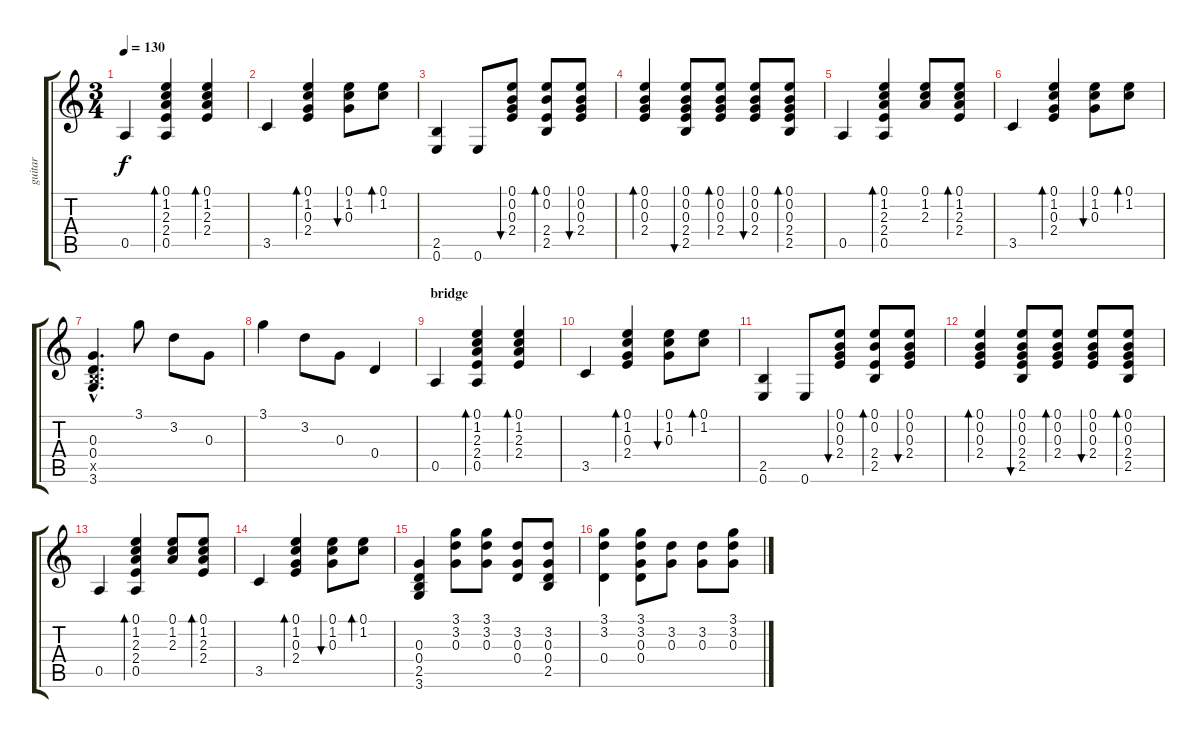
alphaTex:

\track ("guitar" "guitar") {instrument acousticguitarsteel}
\staff {score tabs}
\tuning (E4 B3 G3 D3 A2 E2) {hide}
\ts (3 4)
\tempo 130
\clef g2
\ks c
0.5.4{dy f} (0.1 1.2 2.3 2.4 0.5).4{bd 30} (0.1 1.2 2.3 2.4).4{bd 30} |
3.5.4 (0.1 1.2 0.3 2.4).4{bd 30} (0.1 1.2 0.3).8{bu 30} (0.1 1.2).8{bd 30} |
(2.5 0.6).4 0.6.8 (0.1 0.2 0.3 2.4).8{bu 60} (0.1 0.2 2.4 2.5).8{bd 30} (0.1 0.2 0.3 2.4).8{bu 30} |
(0.1 0.2 0.3 2.4).4{bd 60} (0.1 0.2 0.3 2.4 2.5).8{bu 30} (0.1 0.2 0.3 2.4).8{bd 30} (0.1 0.2 0.3 2.4).8{bu 30} (0.1 0.2 0.3 2.4 2.5).8{bd 30} |
0.5.4 (0.1 1.2 2.3 2.4 0.5).4{bd 30} (0.1 1.2 2.3).8 (0.1 1.2 2.3 2.4).8{bd 30} |
3.5.4 (0.1 1.2 0.3 2.4).4{bd 30} (0.1 1.2 0.3).8{bu 30} (0.1 1.2).8{bd 30} |
(0.3{hac} 0.4{hac} 2.5{hac x} 3.6{hac}).4{d} 3.1.8 3.2.8 0.3.8 |
3.1.4 3.2.8 0.3.8 0.4.4 |
\section ("" "bridge")
0.5.4 (0.1 1.2 2.3 2.4 0.5).4{bd 30} (0.1 1.2 2.3 2.4).4{bd 30} |
3.5.4 (0.1 1.2 0.3 2.4).4{bd 30} (0.1 1.2 0.3).8{bu 30} (0.1 1.2).8{bd 30} |
(2.5 0.6).4 0.6.8 (0.1 0.2 0.3 2.4).8{bu 60} (0.1 0.2 2.4 2.5).8{bd 30} (0.1 0.2 0.3 2.4).8{bu 30} |
(0.1 0.2 0.3 2.4).4{bd 60} (0.1 0.2 0.3 2.4 2.5).8{bu 30} (0.1 0.2 0.3 2.4).8{bd 30} (0.1 0.2 0.3 2.4).8{bu 30} (0.1 0.2 0.3 2.4 2.5).8{bd 30} |
0.5.4 (0.1 1.2 2.3 2.4 0.5).4{bd 30} (0.1 1.2 2.3).8 (0.1 1.2 2.3 2.4).8{bd 30} |
3.5.4 (0.1 1.2 0.3 2.4).4{bd 30} (0.1 1.2 0.3).8{bu 30} (0.1 1.2).8{bd 30} |
(0.3 0.4 2.5 3.6).4 (3.1 3.2 0.3).8 (3.1 3.2 0.3).8 (3.2 0.3 0.4).8 (3.2 0.3 0.4 2.5).8 |
(3.1 3.2 0.4).4 (3.1 3.2 0.3 0.4).8 (3.2 0.3).8 (3.2 0.3).8 (3.1 3.2 0.3).8
